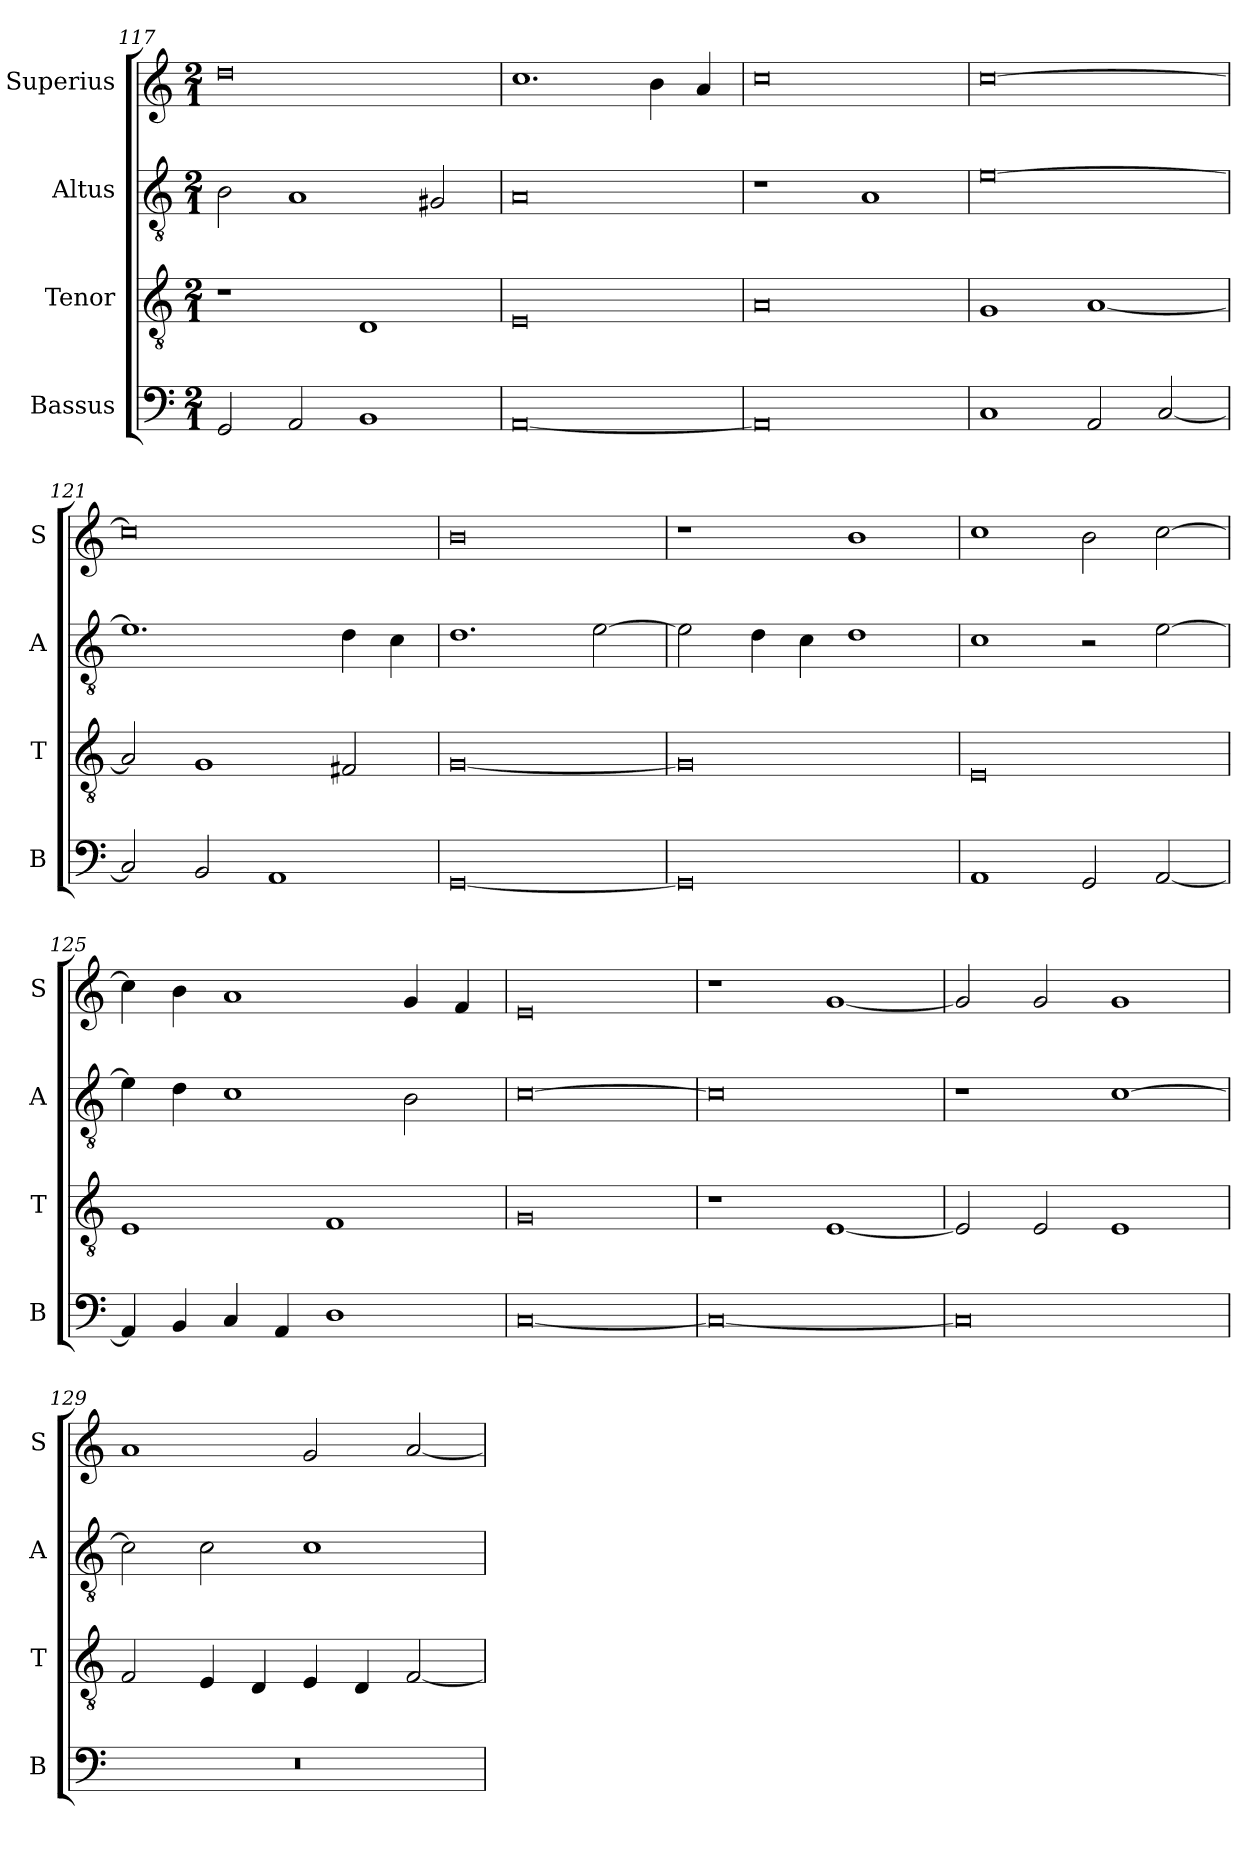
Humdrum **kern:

**kern	**kern	**kern	**kern
*part4	*part3	*part2	*part1
*staff4	*staff3	*staff2	*staff1
*I"Bassus	*I"Tenor	*I"Altus	*I"Superius
*I'B	*I'T	*I'A	*I'S
*clefF4	*clefGv2	*clefGv2	*clefG2
*k[]	*k[]	*k[]	*k[]
*M2/1	*M2/1	*M2/1	*M2/1
=117	=117	=117	=117
2GG	1r	2B	0dd
2AA	.	1A	.
1BB	1D	.	.
.	.	2G#X	.
=118	=118	=118	=118
[0AA	0E	0A	1.cc
.	.	.	4b
.	.	.	4a
=119	=119	=119	=119
0AA]	0A	1r	0cc
.	.	1A	.
=120	=120	=120	=120
1C	1G	[0e	[0cc
2AA	[1A	.	.
[2C	.	.	.
=121	=121	=121	=121
2C]	2A]	1.e]	0cc]
2BB	1G	.	.
1AA	.	.	.
.	2F#X	4d	.
.	.	4c	.
=122	=122	=122	=122
[0GG	[0G	1.d	0b
.	.	[2e	.
=123	=123	=123	=123
0GG]	0G]	2e]	1r
.	.	4d	.
.	.	4c	.
.	.	1d	1b
=124	=124	=124	=124
1AA	0E	1c	1cc
2GG	.	2r	2b
[2AA	.	[2e	[2cc
=125	=125	=125	=125
4AA]	1E	4e]	4cc]
4BB	.	4d	4b
4C	.	1c	1a
4AA	.	.	.
1D	1F	.	.
.	.	2B	4g
.	.	.	4f
=126	=126	=126	=126
[0C	0G	[0c	0e
=127	=127	=127	=127
0C_	1r	0c]	1r
.	[1E	.	[1g
=128	=128	=128	=128
0C]	2E]	1r	2g]
.	2E	.	2g
.	1E	[1c	1g
=129	=129	=129	=129
0r	2F	2c]	1a
.	4E	2c	.
.	4D	.	.
.	4E	1c	2g
.	4D	.	.
.	[2F	.	[2a
=	=	=	=
*-	*-	*-	*-
